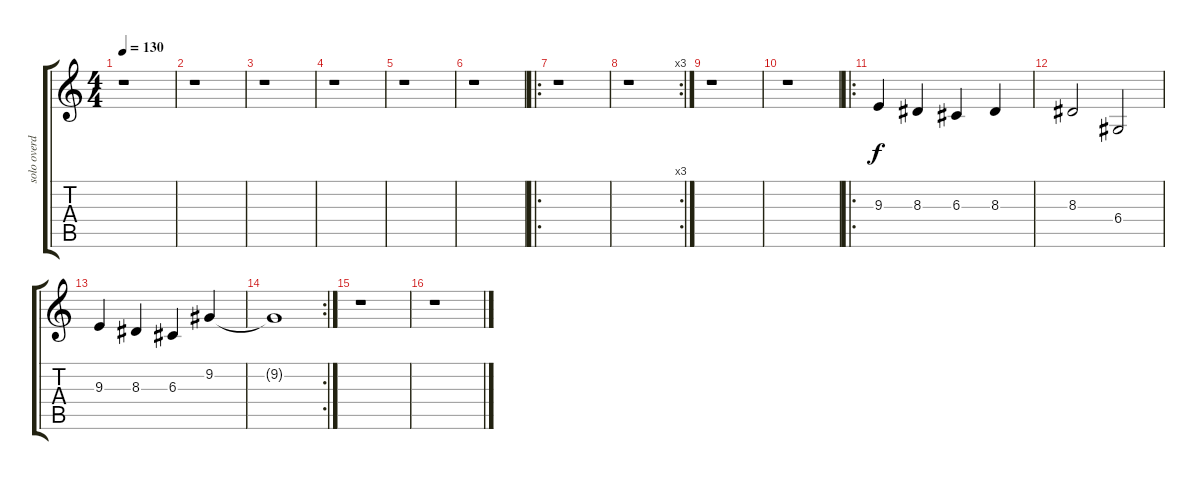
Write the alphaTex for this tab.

\track ("solo overdub" "solo overd") {instrument synthstrings2}
\staff {score tabs}
\tuning (E4 B3 G3 D3 A2 E2) {hide}
\ts (4 4)
\tempo 130
\clef g2
\ks c
r.1{dy f} |
r.1 |
r.1 |
r.1 |
r.1 |
r.1 |
\ro
r.1 |
\rc 3
r.1 |
r.1 |
r.1 |
\ro
9.3.4 8.3.4 6.3.4 8.3.4 |
8.3.2 6.4.2 |
9.3.4 8.3.4 6.3.4 9.2.4 |
\rc 2
9.2{t}.1 |
r.1 |
r.1
